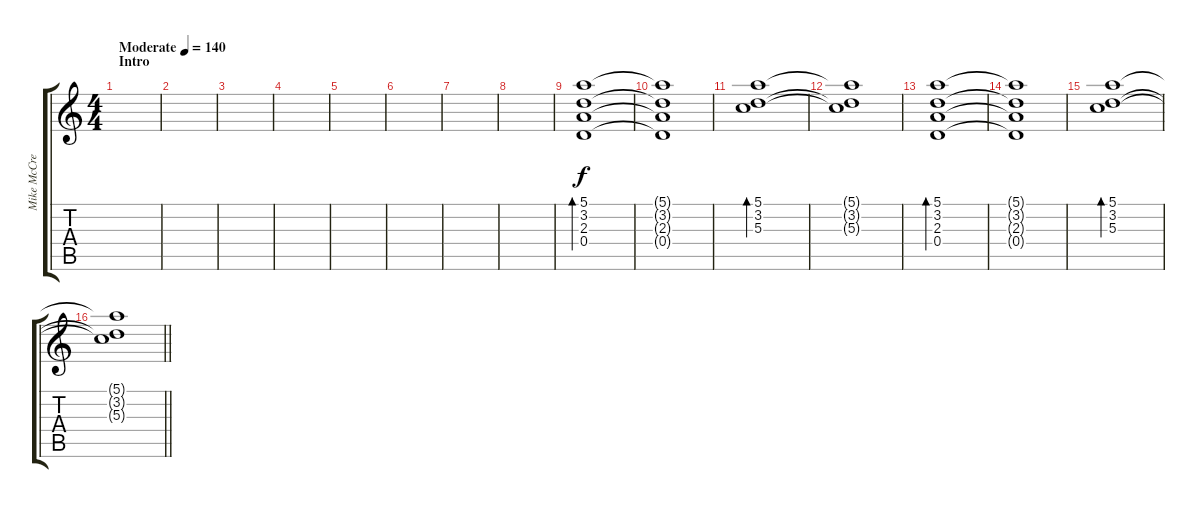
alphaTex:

\track ("Mike McCready" "Mike McCre") {instrument distortionguitar}
\staff {score tabs}
\tuning (E4 B3 G3 D3 A2 E2) {hide}
\ts (4 4)
\section ("" "Intro")
\tempo (140 "Moderate")
\clef g2
\ks c
|
|
|
|
|
|
|
|
(5.1 3.2 2.3 0.4).1{bd 240} |
(5.1{t} 3.2{t} 2.3{t} 0.4{t}).1 |
(5.1 3.2 5.3).1{bd 240} |
(5.1{t} 3.2{t} 5.3{t}).1 |
(5.1 3.2 2.3 0.4).1{bd 240} |
(5.1{t} 3.2{t} 2.3{t} 0.4{t}).1 |
(5.1 3.2 5.3).1{bd 240} |
\barLineRight lightlight
(5.1{t} 3.2{t} 5.3{t}).1
